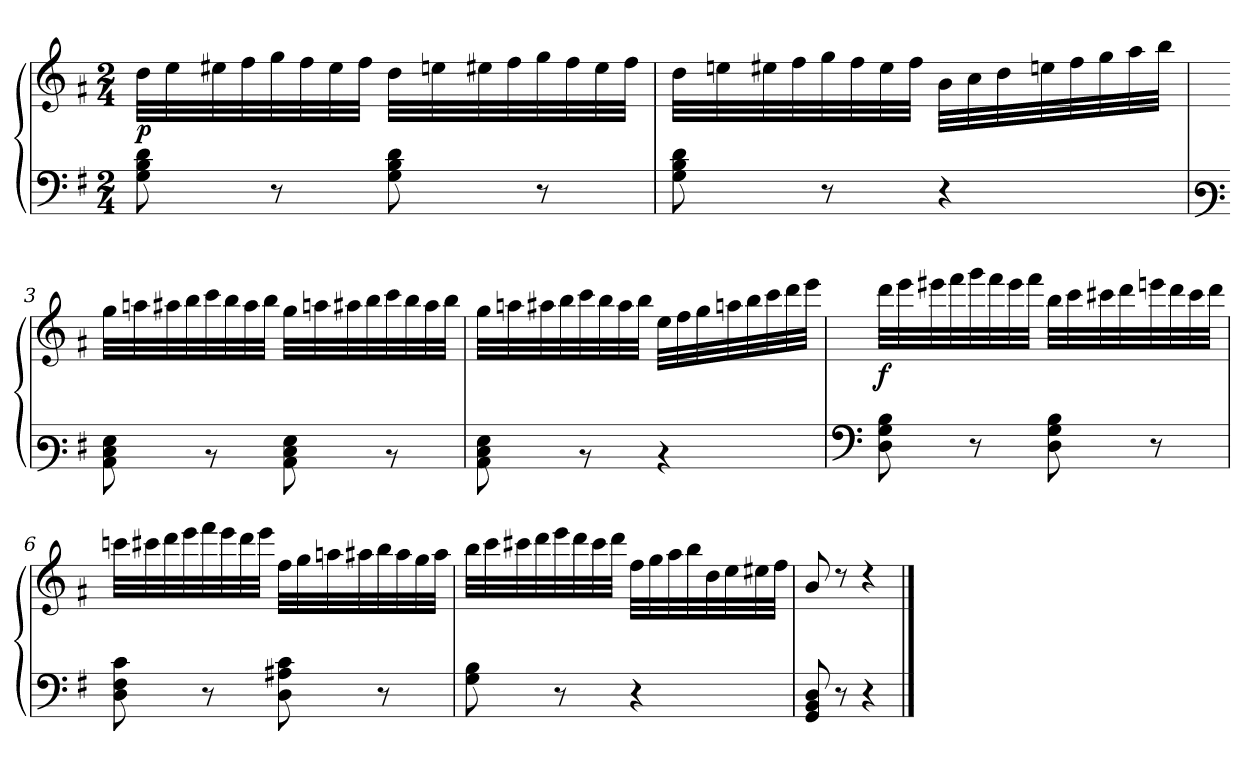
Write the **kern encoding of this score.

**kern	**kern	**dynam
*part1	*part1	*part1
*staff2	*staff1	*staff1/2
*clefF4	*clefG3	*
*k[f#]	*k[f#]	*
*M2/4	*M2/4	*
=1	=1	=1
!	!	!LO:DY:b
8G\ 8B\ 8d\	32b\LLL	p
.	32cc\	.
.	32cc#X\	.
.	32dd\	.
8r	32ee\	.
.	32dd\	.
.	32cc#\	.
.	32dd\JJJ	.
8G\ 8B\ 8d\	32b\LLL	.
.	32ccn\	.
.	32cc#X\	.
.	32dd\	.
8r	32ee\	.
.	32dd\	.
.	32cc#\	.
.	32dd\JJJ	.
=2	=2	=2
8G\ 8B\ 8d\	32b\LLL	.
.	32ccn\	.
.	32cc#X\	.
.	32dd\	.
8r	32ee\	.
.	32dd\	.
.	32cc#\	.
.	32dd\JJJ	.
4r	32g\LLL	.
.	32a\	.
.	32b\	.
.	32ccn\	.
.	32dd\	.
.	32ee\	.
.	32ff#\	.
.	32gg\JJJ	.
!!LO:LB:g=z
=3	=3	=3
*clefF3	*	*
8C\ 8E\ 8G\	32ee\LLL	.
.	32ffn\	.
.	32ff#X\	.
.	32gg\	.
8rD	32aa\	.
.	32gg\	.
.	32ff#\	.
.	32gg\JJJ	.
8C\ 8E\ 8G\	32ee\LLL	.
.	32ffn\	.
.	32ff#X\	.
.	32gg\	.
8rD	32aa\	.
.	32gg\	.
.	32ff#\	.
.	32gg\JJJ	.
=4	=4	=4
8C\ 8E\ 8G\	32ee\LLL	.
.	32ffn\	.
.	32ff#X\	.
.	32gg\	.
8rD	32aa\	.
.	32gg\	.
.	32ff#\	.
.	32gg\JJJ	.
4rD	32cc\LLL	.
.	32dd\	.
.	32ee\	.
.	32ffn\	.
.	32gg\	.
.	32aa\	.
.	32bb\	.
.	32ccc\JJJ	.
!!LO:LB:g=z
=5	=5	=5
*clefF4	*	*
!	!	!LO:DY:b
8D\ 8G\ 8B\	32bb\LLL	f
.	32ccc\	.
.	32ccc#X\	.
.	32ddd\	.
8r	32eee\	.
.	32ddd\	.
.	32ccc#\	.
.	32ddd\JJJ	.
8D\ 8G\ 8B\	32gg\LLL	.
.	32aa\	.
.	32aa#X\	.
.	32bb\	.
8r	32cccn\	.
.	32bb\	.
.	32aa#\	.
.	32bb\JJJ	.
=6	=6	=6
8D\ 8F#\ 8c\	32aan\LLL	.
.	32aa#X\	.
.	32bb\	.
.	32ccc\	.
8r	32ddd\	.
.	32ccc\	.
.	32bb\	.
.	32ccc\JJJ	.
8D\ 8A#\ 8c\	32dd\LLL	.
.	32ee\	.
.	32ffn\	.
.	32ff#X\	.
8r	32gg\	.
.	32ff#\	.
.	32ee\	.
.	32ff#\JJJ	.
!!LO:LB:g=z
=7	=7	=7
8G\ 8B\	32gg\LLL	.
.	32aa\	.
.	32aa#X\	.
.	32bb\	.
8r	32ccc\	.
.	32bb\	.
.	32aa#\	.
.	32bb\JJJ	.
4r	32dd\LLL	.
.	32ee\	.
.	32ff#\	.
.	32gg\	.
.	32b\	.
.	32cc\	.
.	32cc#X\	.
.	32dd\JJJ	.
=8	=8	=8
8GG/ 8BB/ 8D/	8g/	.
8r	8rb	.
4r	4rb	.
==	==	==
*-	*-	*-
